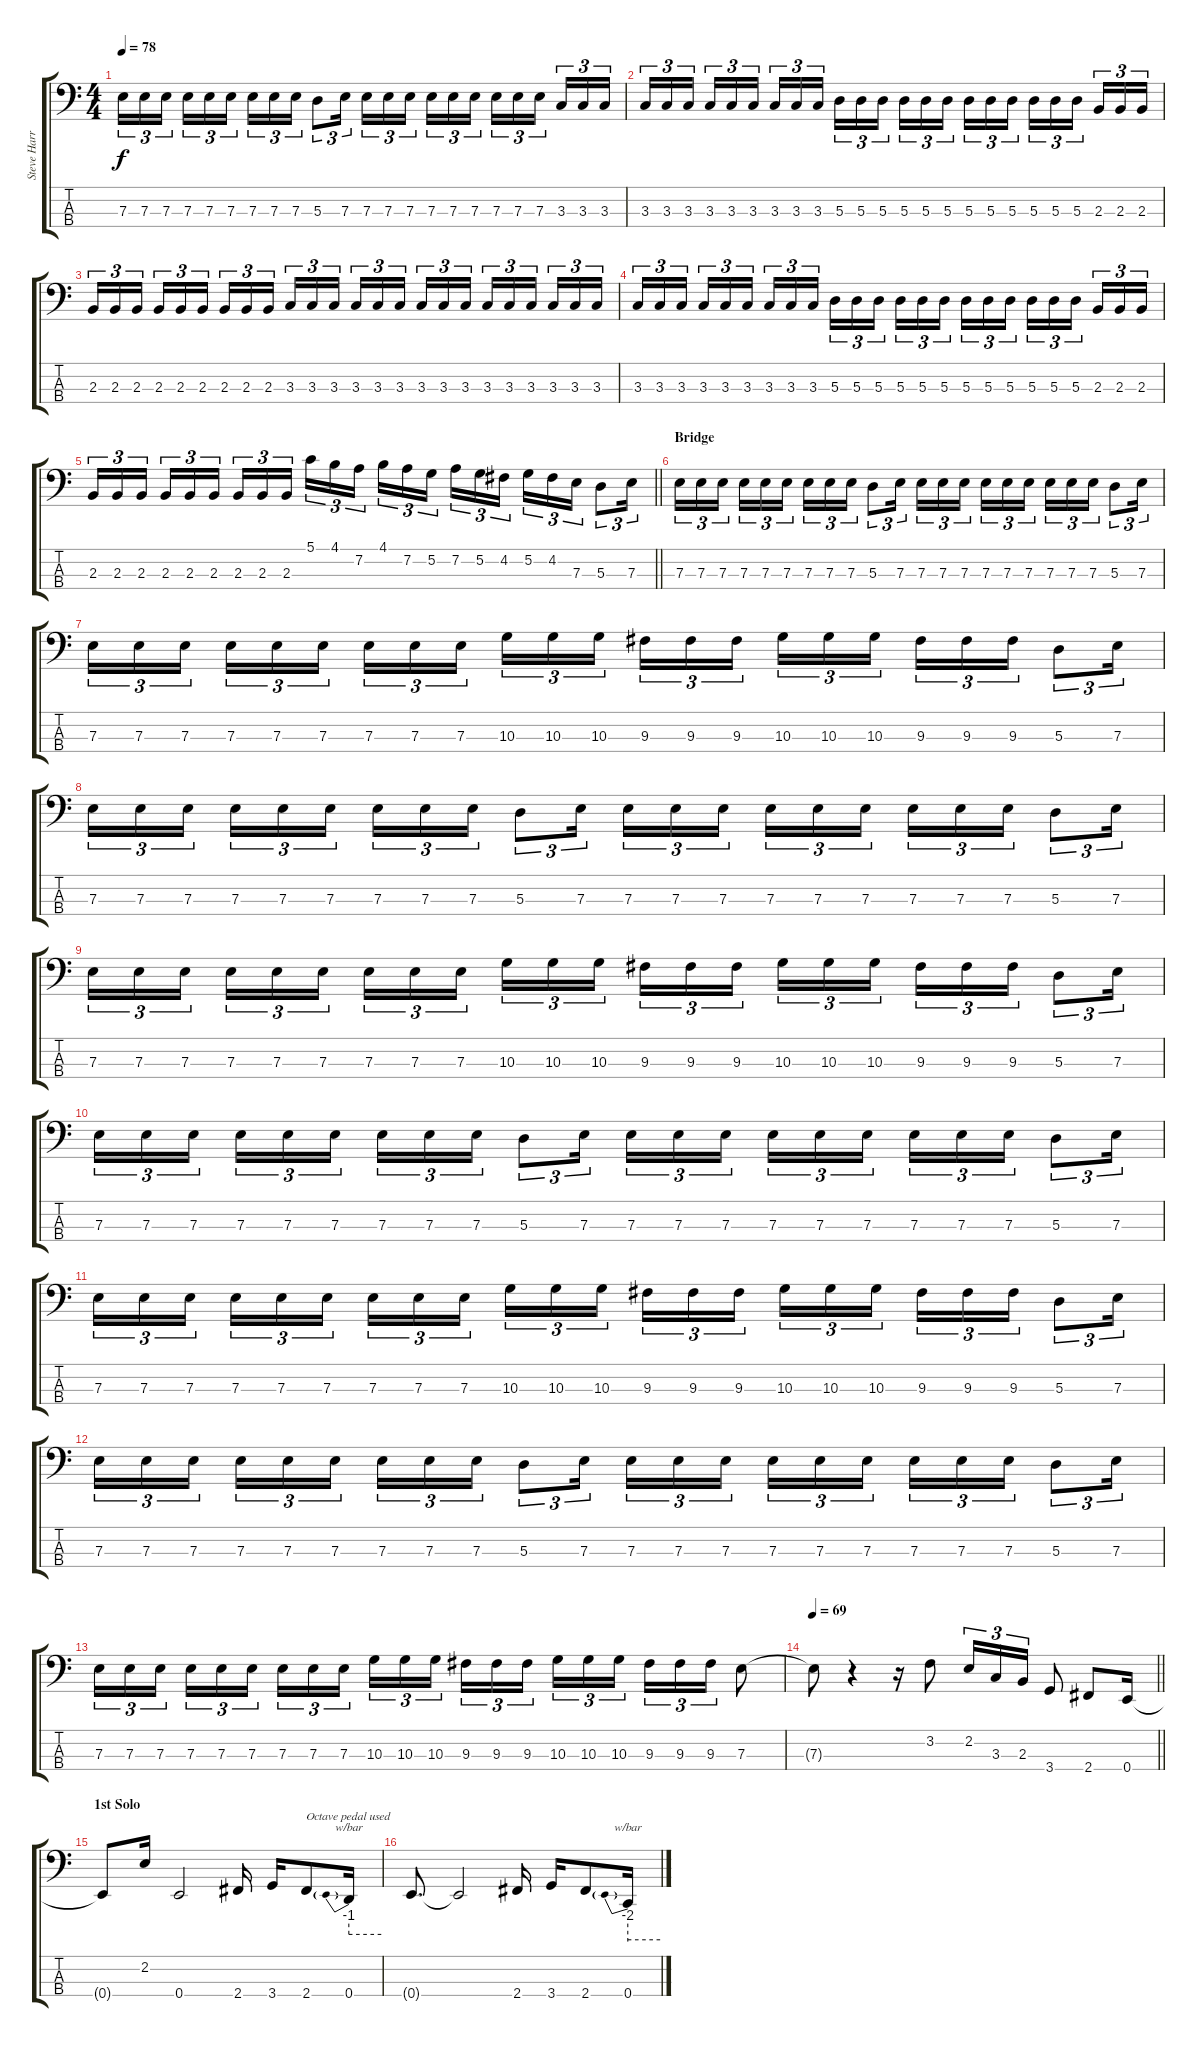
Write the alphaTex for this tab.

\track ("Steve Harris" "Steve Harr") {instrument electricbassfinger}
\staff {score tabs}
\tuning (G2 D2 A1 E1) {hide}
\ts (4 4)
\tempo 78
\clef f4
\ks c
7.3.16{tu (3 2) dy f} 7.3.16{tu (3 2)} 7.3.16{tu (3 2) beam splitsecondary} 7.3.16{tu (3 2)} 7.3.16{tu (3 2)} 7.3.16{tu (3 2)} 7.3.16{tu (3 2)} 7.3.16{tu (3 2)} 7.3.16{tu (3 2)} 5.3.8{tu (3 2)} 7.3.16{tu (3 2)} 7.3.16{tu (3 2)} 7.3.16{tu (3 2)} 7.3.16{tu (3 2) beam splitsecondary} 7.3.16{tu (3 2)} 7.3.16{tu (3 2)} 7.3.16{tu (3 2)} 7.3.16{tu (3 2)} 7.3.16{tu (3 2)} 7.3.16{tu (3 2) beam splitsecondary} 3.3.16{tu (3 2)} 3.3.16{tu (3 2)} 3.3.16{tu (3 2)} |
3.3.16{tu (3 2)} 3.3.16{tu (3 2)} 3.3.16{tu (3 2) beam splitsecondary} 3.3.16{tu (3 2)} 3.3.16{tu (3 2)} 3.3.16{tu (3 2)} 3.3.16{tu (3 2)} 3.3.16{tu (3 2)} 3.3.16{tu (3 2) beam splitsecondary} 5.3.16{tu (3 2)} 5.3.16{tu (3 2)} 5.3.16{tu (3 2)} 5.3.16{tu (3 2)} 5.3.16{tu (3 2)} 5.3.16{tu (3 2) beam splitsecondary} 5.3.16{tu (3 2)} 5.3.16{tu (3 2)} 5.3.16{tu (3 2)} 5.3.16{tu (3 2)} 5.3.16{tu (3 2)} 5.3.16{tu (3 2) beam splitsecondary} 2.3.16{tu (3 2)} 2.3.16{tu (3 2)} 2.3.16{tu (3 2)} |
2.3.16{tu (3 2)} 2.3.16{tu (3 2)} 2.3.16{tu (3 2) beam splitsecondary} 2.3.16{tu (3 2)} 2.3.16{tu (3 2)} 2.3.16{tu (3 2)} 2.3.16{tu (3 2)} 2.3.16{tu (3 2)} 2.3.16{tu (3 2) beam splitsecondary} 3.3.16{tu (3 2)} 3.3.16{tu (3 2)} 3.3.16{tu (3 2)} 3.3.16{tu (3 2)} 3.3.16{tu (3 2)} 3.3.16{tu (3 2) beam splitsecondary} 3.3.16{tu (3 2)} 3.3.16{tu (3 2)} 3.3.16{tu (3 2)} 3.3.16{tu (3 2)} 3.3.16{tu (3 2)} 3.3.16{tu (3 2) beam splitsecondary} 3.3.16{tu (3 2)} 3.3.16{tu (3 2)} 3.3.16{tu (3 2)} |
3.3.16{tu (3 2)} 3.3.16{tu (3 2)} 3.3.16{tu (3 2) beam splitsecondary} 3.3.16{tu (3 2)} 3.3.16{tu (3 2)} 3.3.16{tu (3 2)} 3.3.16{tu (3 2)} 3.3.16{tu (3 2)} 3.3.16{tu (3 2) beam splitsecondary} 5.3.16{tu (3 2)} 5.3.16{tu (3 2)} 5.3.16{tu (3 2)} 5.3.16{tu (3 2)} 5.3.16{tu (3 2)} 5.3.16{tu (3 2) beam splitsecondary} 5.3.16{tu (3 2)} 5.3.16{tu (3 2)} 5.3.16{tu (3 2)} 5.3.16{tu (3 2)} 5.3.16{tu (3 2)} 5.3.16{tu (3 2) beam splitsecondary} 2.3.16{tu (3 2)} 2.3.16{tu (3 2)} 2.3.16{tu (3 2)} |
\barLineRight lightlight
2.3.16{tu (3 2)} 2.3.16{tu (3 2)} 2.3.16{tu (3 2) beam splitsecondary} 2.3.16{tu (3 2)} 2.3.16{tu (3 2)} 2.3.16{tu (3 2)} 2.3.16{tu (3 2)} 2.3.16{tu (3 2)} 2.3.16{tu (3 2) beam splitsecondary} 5.1.16{tu (3 2)} 4.1.16{tu (3 2)} 7.2.16{tu (3 2)} 4.1.16{tu (3 2)} 7.2.16{tu (3 2)} 5.2.16{tu (3 2) beam splitsecondary} 7.2.16{tu (3 2)} 5.2.16{tu (3 2)} 4.2.16{tu (3 2)} 5.2.16{tu (3 2)} 4.2.16{tu (3 2)} 7.3.16{tu (3 2)} 5.3.8{tu (3 2)} 7.3.16{tu (3 2)} |
\section ("" "Bridge")
7.3.16{tu (3 2)} 7.3.16{tu (3 2)} 7.3.16{tu (3 2) beam splitsecondary} 7.3.16{tu (3 2)} 7.3.16{tu (3 2)} 7.3.16{tu (3 2)} 7.3.16{tu (3 2)} 7.3.16{tu (3 2)} 7.3.16{tu (3 2)} 5.3.8{tu (3 2)} 7.3.16{tu (3 2)} 7.3.16{tu (3 2)} 7.3.16{tu (3 2)} 7.3.16{tu (3 2) beam splitsecondary} 7.3.16{tu (3 2)} 7.3.16{tu (3 2)} 7.3.16{tu (3 2)} 7.3.16{tu (3 2)} 7.3.16{tu (3 2)} 7.3.16{tu (3 2)} 5.3.8{tu (3 2)} 7.3.16{tu (3 2)} |
7.3.16{tu (3 2)} 7.3.16{tu (3 2)} 7.3.16{tu (3 2) beam splitsecondary} 7.3.16{tu (3 2)} 7.3.16{tu (3 2)} 7.3.16{tu (3 2)} 7.3.16{tu (3 2)} 7.3.16{tu (3 2)} 7.3.16{tu (3 2) beam splitsecondary} 10.3.16{tu (3 2)} 10.3.16{tu (3 2)} 10.3.16{tu (3 2)} 9.3.16{tu (3 2)} 9.3.16{tu (3 2)} 9.3.16{tu (3 2) beam splitsecondary} 10.3.16{tu (3 2)} 10.3.16{tu (3 2)} 10.3.16{tu (3 2)} 9.3.16{tu (3 2)} 9.3.16{tu (3 2)} 9.3.16{tu (3 2)} 5.3.8{tu (3 2)} 7.3.16{tu (3 2)} |
7.3.16{tu (3 2)} 7.3.16{tu (3 2)} 7.3.16{tu (3 2) beam splitsecondary} 7.3.16{tu (3 2)} 7.3.16{tu (3 2)} 7.3.16{tu (3 2)} 7.3.16{tu (3 2)} 7.3.16{tu (3 2)} 7.3.16{tu (3 2)} 5.3.8{tu (3 2)} 7.3.16{tu (3 2)} 7.3.16{tu (3 2)} 7.3.16{tu (3 2)} 7.3.16{tu (3 2) beam splitsecondary} 7.3.16{tu (3 2)} 7.3.16{tu (3 2)} 7.3.16{tu (3 2)} 7.3.16{tu (3 2)} 7.3.16{tu (3 2)} 7.3.16{tu (3 2)} 5.3.8{tu (3 2)} 7.3.16{tu (3 2)} |
7.3.16{tu (3 2)} 7.3.16{tu (3 2)} 7.3.16{tu (3 2) beam splitsecondary} 7.3.16{tu (3 2)} 7.3.16{tu (3 2)} 7.3.16{tu (3 2)} 7.3.16{tu (3 2)} 7.3.16{tu (3 2)} 7.3.16{tu (3 2) beam splitsecondary} 10.3.16{tu (3 2)} 10.3.16{tu (3 2)} 10.3.16{tu (3 2)} 9.3.16{tu (3 2)} 9.3.16{tu (3 2)} 9.3.16{tu (3 2) beam splitsecondary} 10.3.16{tu (3 2)} 10.3.16{tu (3 2)} 10.3.16{tu (3 2)} 9.3.16{tu (3 2)} 9.3.16{tu (3 2)} 9.3.16{tu (3 2)} 5.3.8{tu (3 2)} 7.3.16{tu (3 2)} |
7.3.16{tu (3 2)} 7.3.16{tu (3 2)} 7.3.16{tu (3 2) beam splitsecondary} 7.3.16{tu (3 2)} 7.3.16{tu (3 2)} 7.3.16{tu (3 2)} 7.3.16{tu (3 2)} 7.3.16{tu (3 2)} 7.3.16{tu (3 2)} 5.3.8{tu (3 2)} 7.3.16{tu (3 2)} 7.3.16{tu (3 2)} 7.3.16{tu (3 2)} 7.3.16{tu (3 2) beam splitsecondary} 7.3.16{tu (3 2)} 7.3.16{tu (3 2)} 7.3.16{tu (3 2)} 7.3.16{tu (3 2)} 7.3.16{tu (3 2)} 7.3.16{tu (3 2)} 5.3.8{tu (3 2)} 7.3.16{tu (3 2)} |
7.3.16{tu (3 2)} 7.3.16{tu (3 2)} 7.3.16{tu (3 2) beam splitsecondary} 7.3.16{tu (3 2)} 7.3.16{tu (3 2)} 7.3.16{tu (3 2)} 7.3.16{tu (3 2)} 7.3.16{tu (3 2)} 7.3.16{tu (3 2) beam splitsecondary} 10.3.16{tu (3 2)} 10.3.16{tu (3 2)} 10.3.16{tu (3 2)} 9.3.16{tu (3 2)} 9.3.16{tu (3 2)} 9.3.16{tu (3 2) beam splitsecondary} 10.3.16{tu (3 2)} 10.3.16{tu (3 2)} 10.3.16{tu (3 2)} 9.3.16{tu (3 2)} 9.3.16{tu (3 2)} 9.3.16{tu (3 2)} 5.3.8{tu (3 2)} 7.3.16{tu (3 2)} |
7.3.16{tu (3 2)} 7.3.16{tu (3 2)} 7.3.16{tu (3 2) beam splitsecondary} 7.3.16{tu (3 2)} 7.3.16{tu (3 2)} 7.3.16{tu (3 2)} 7.3.16{tu (3 2)} 7.3.16{tu (3 2)} 7.3.16{tu (3 2)} 5.3.8{tu (3 2)} 7.3.16{tu (3 2)} 7.3.16{tu (3 2)} 7.3.16{tu (3 2)} 7.3.16{tu (3 2) beam splitsecondary} 7.3.16{tu (3 2)} 7.3.16{tu (3 2)} 7.3.16{tu (3 2)} 7.3.16{tu (3 2)} 7.3.16{tu (3 2)} 7.3.16{tu (3 2)} 5.3.8{tu (3 2)} 7.3.16{tu (3 2)} |
7.3.16{tu (3 2)} 7.3.16{tu (3 2)} 7.3.16{tu (3 2) beam splitsecondary} 7.3.16{tu (3 2)} 7.3.16{tu (3 2)} 7.3.16{tu (3 2)} 7.3.16{tu (3 2)} 7.3.16{tu (3 2)} 7.3.16{tu (3 2) beam splitsecondary} 10.3.16{tu (3 2)} 10.3.16{tu (3 2)} 10.3.16{tu (3 2)} 9.3.16{tu (3 2)} 9.3.16{tu (3 2)} 9.3.16{tu (3 2) beam splitsecondary} 10.3.16{tu (3 2)} 10.3.16{tu (3 2)} 10.3.16{tu (3 2)} 9.3.16{tu (3 2)} 9.3.16{tu (3 2)} 9.3.16{tu (3 2)} 7.3.8 |
\tempo 69
\barLineRight lightlight
7.3{t}.8 r.4 r.16 3.2.8 2.2.16{tu (3 2)} 3.3.16{tu (3 2)} 2.3.16{tu (3 2)} 3.4.8 2.4.8 0.4.16 |
\section ("" "1st Solo")
0.4{t}.8 2.2.16 0.4.2 2.4.16 3.4.16 2.4.8{txt "Octave pedal used"} 0.4.16{tbe (predive default 0 -4 60 -4)} |
0.4{t}.8{d} 0.4{t}.2 2.4.16 3.4.16 2.4.8 0.4.16{tbe (predive default 0 -8 60 -8)}
